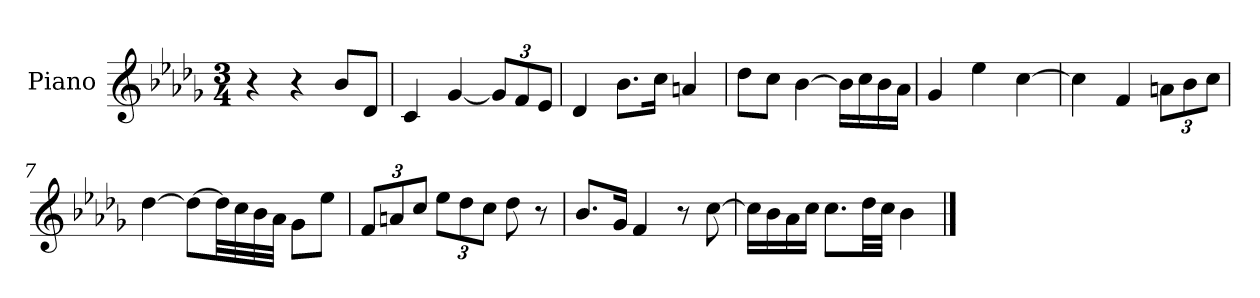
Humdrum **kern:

**kern
*part1
*staff1
*I"Piano
*I'Pno
*clefG2
*k[b-e-a-d-g-]
*b-:
*M3/4
=1
4r
4r
8b-/L
8d-/J
=2
4c/
[4g-/
12g-/L]
12f/
12e-/J
=3
4d-/
8.b-\L
16cc\Jk
4an/
=4
8dd-\L
8cc\J
[4b-\
16b-\LL]
16cc\
16b-\
16a-\JJ
=5
4g-/
4ee-\
[4cc\
=6
4cc\]
4f/
12an\L
12b-\
12cc\J
=7
[4dd-\
8dd-\L_
32dd-\LL]
32cc\
32b-\
32a-\JJJ
8g-\L
8ee-\J
=8
12f/L
12an/
12cc/J
12ee-\L
12dd-\
12cc\J
8dd-\
8r
=9
8.b-/L
16g-/Jk
4f/
8r
[8cc\
=10
16cc\LL]
16b-\
16a-\
16cc\JJ
8.cc\L
32dd-\LL
32cc\JJJ
4b-\
==
*-
